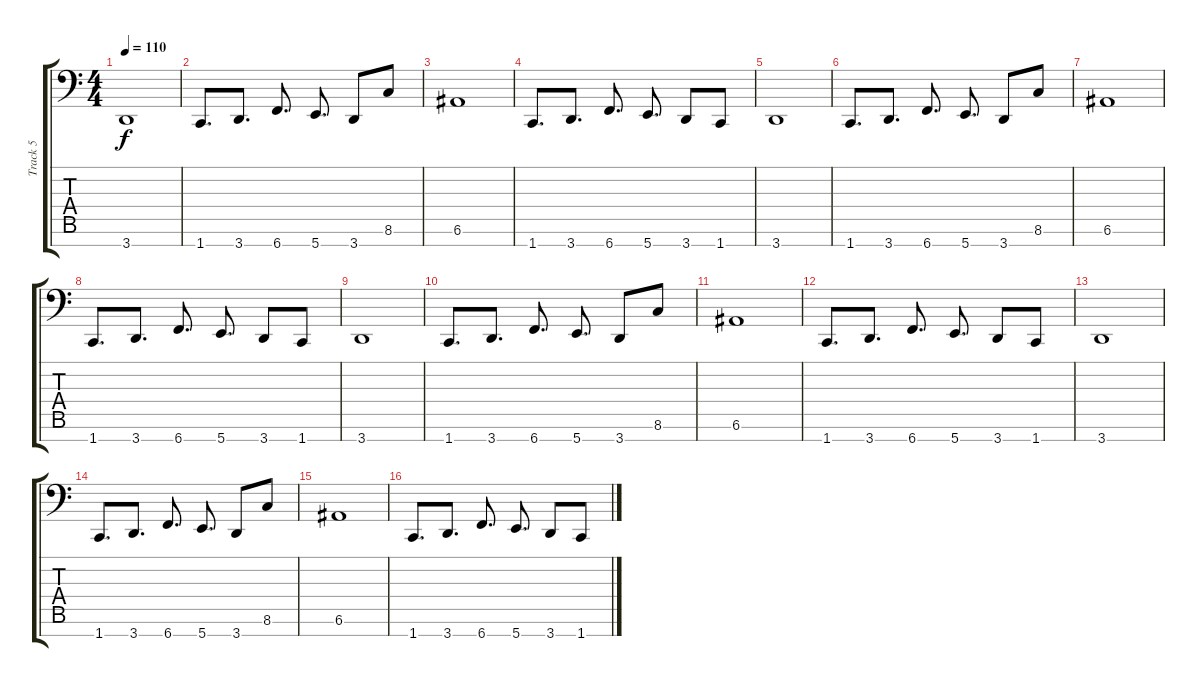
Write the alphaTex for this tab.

\track ("Track 5" "Track 5") {instrument electricbasspick}
\staff {score tabs}
\tuning (E3 B2 G2 D2 A1 E1 B0) {hide}
\ts (4 4)
\tempo 110
\clef f4
\ks c
3.7.1{dy f} |
1.7.8{d} 3.7.8{d} 6.7.8{d} 5.7.8{d} 3.7.8 8.6.8 |
6.6.1 |
1.7.8{d} 3.7.8{d} 6.7.8{d} 5.7.8{d} 3.7.8 1.7.8 |
3.7.1 |
1.7.8{d} 3.7.8{d} 6.7.8{d} 5.7.8{d} 3.7.8 8.6.8 |
6.6.1 |
1.7.8{d} 3.7.8{d} 6.7.8{d} 5.7.8{d} 3.7.8 1.7.8 |
3.7.1 |
1.7.8{d} 3.7.8{d} 6.7.8{d} 5.7.8{d} 3.7.8 8.6.8 |
6.6.1 |
1.7.8{d} 3.7.8{d} 6.7.8{d} 5.7.8{d} 3.7.8 1.7.8 |
3.7.1 |
1.7.8{d} 3.7.8{d} 6.7.8{d} 5.7.8{d} 3.7.8 8.6.8 |
6.6.1 |
1.7.8{d} 3.7.8{d} 6.7.8{d} 5.7.8{d} 3.7.8 1.7.8
